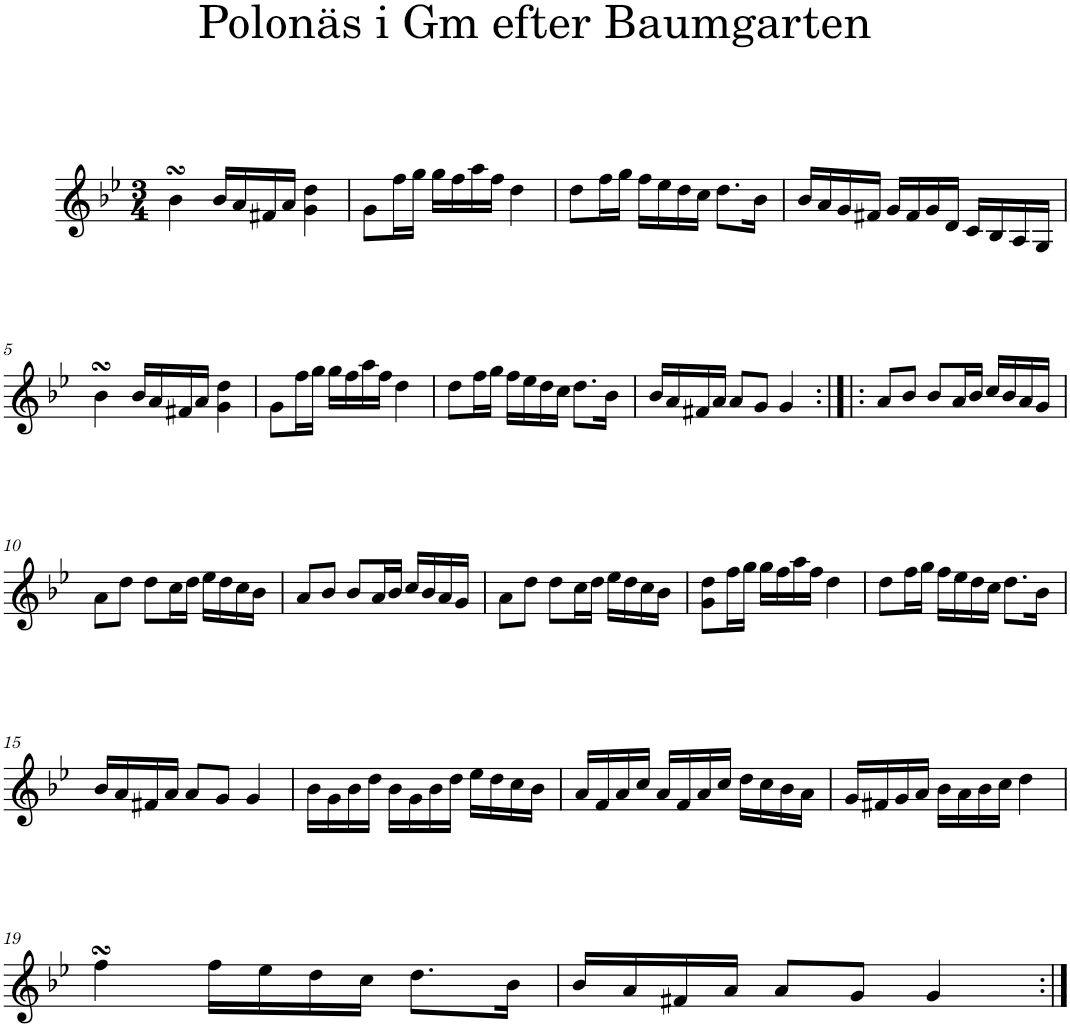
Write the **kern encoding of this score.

**kern
*part1
*staff1
*I"Piano
*I'Pno
*clefG2
*k[b-e-]
*g:
*M3/4
=1
4b-sSSs\
16b-/LL
16a/
16f#X/
16a/JJ
4g\ 4dd\
=2
8g\L
16ff\L
16gg\JJ
16gg\LL
16ff\
16aa\
16ff\JJ
4dd\
=3
8dd\L
16ff\L
16gg\JJ
16ff\LL
16ee-\
16dd\
16cc\JJ
8.dd\L
16b-\Jk
=4
16b-/LL
16a/
16g/
16f#X/JJ
16g/LL
16f#/
16g/
16d/JJ
16c/LL
16B-/
16A/
16G/JJ
!!LO:LB:g=z
=5
4b-sSSs\
16b-/LL
16a/
16f#X/
16a/JJ
4g\ 4dd\
=6
8g\L
16ff\L
16gg\JJ
16gg\LL
16ff\
16aa\
16ff\JJ
4dd\
=7
8dd\L
16ff\L
16gg\JJ
16ff\LL
16ee-\
16dd\
16cc\JJ
8.dd\L
16b-\Jk
=8
16b-/LL
16a/
16f#X/
16a/JJ
8a/L
8g/J
4g/
=9:|!|:
8a/L
8b-/J
8b-/L
16a/L
16b-/JJ
16cc/LL
16b-/
16a/
16g/JJ
!!LO:LB:g=z
=10
8a\L
8dd\J
8dd\L
16cc\L
16dd\JJ
16ee-\LL
16dd\
16cc\
16b-\JJ
=11
8a/L
8b-/J
8b-/L
16a/L
16b-/JJ
16cc/LL
16b-/
16a/
16g/JJ
=12
8a\L
8dd\J
8dd\L
16cc\L
16dd\JJ
16ee-\LL
16dd\
16cc\
16b-\JJ
=13
8g\ 8dd\L
16ff\L
16gg\JJ
16gg\LL
16ff\
16aa\
16ff\JJ
4dd\
=14
8dd\L
16ff\L
16gg\JJ
16ff\LL
16ee-\
16dd\
16cc\JJ
8.dd\L
16b-\Jk
!!LO:LB:g=z
=15
16b-/LL
16a/
16f#X/
16a/JJ
8a/L
8g/J
4g/
=16
16b-\LL
16g\
16b-\
16dd\JJ
16b-\LL
16g\
16b-\
16dd\JJ
16ee-\LL
16dd\
16cc\
16b-\JJ
=17
16a/LL
16f/
16a/
16cc/JJ
16a/LL
16f/
16a/
16cc/JJ
16dd\LL
16cc\
16b-\
16a\JJ
=18
16g/LL
16f#X/
16g/
16a/JJ
16b-\LL
16a\
16b-\
16cc\JJ
4dd\
!!LO:LB:g=z
=19
4ffsSSS\
16ff\LL
16ee-\
16dd\
16cc\JJ
8.dd\L
16b-\Jk
=20
16b-/LL
16a/
16f#X/
16a/JJ
8a/L
8g/J
4g/
=:|!
*-
